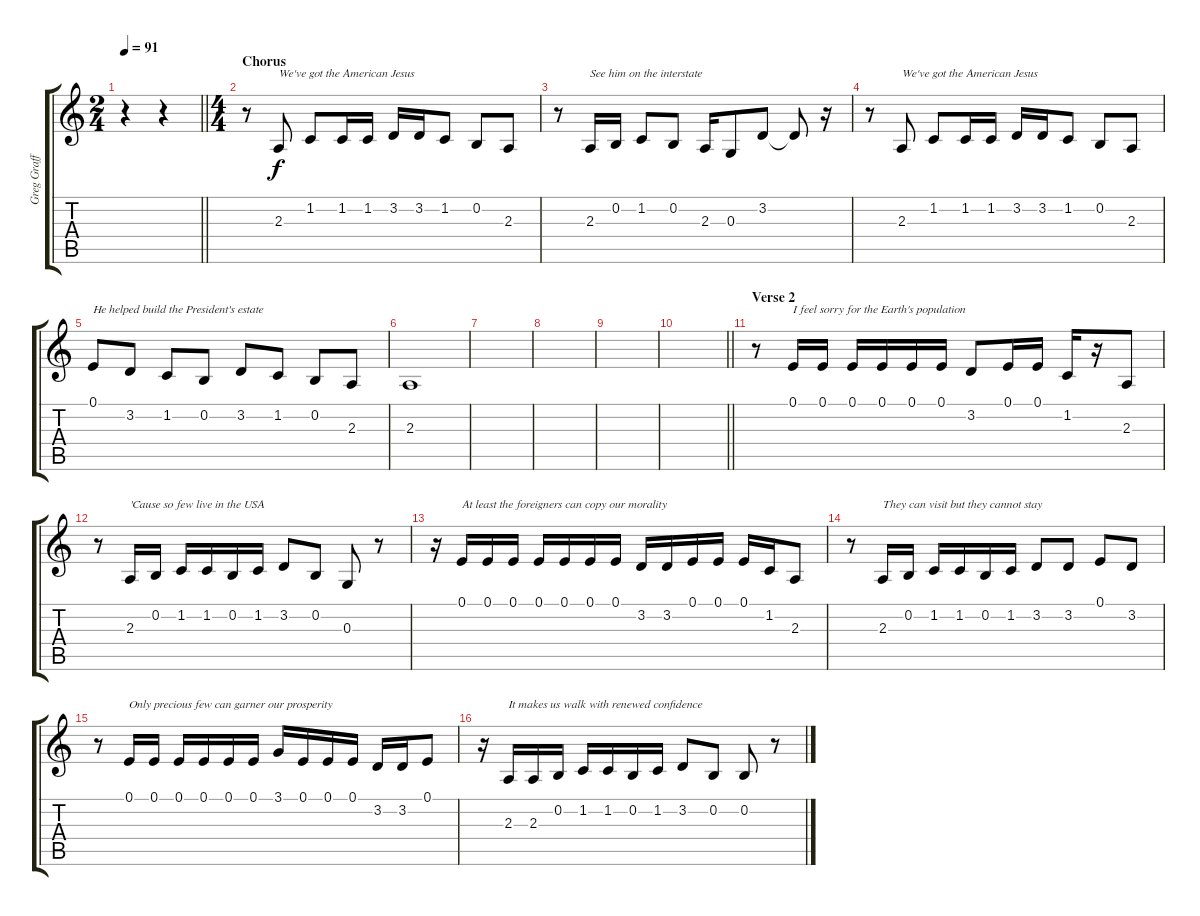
\track ("Greg Graffin (Vocals)" "Greg Graff") {instrument oboe}
\staff {score tabs}
\tuning (E4 B3 G3 D3 A2 E2) {hide}
\ts (2 4)
\tempo 91
\clef g2
\barLineRight lightlight
\ks c
r.4{dy f} r.4 |
\ts (4 4)
\section ("" "Chorus")
r.8 2.3.8{txt "We've got the American Jesus"} 1.2.8 1.2.16 1.2.16 3.2.16 3.2.16 1.2.8 0.2.8 2.3.8 |
r.8 2.3.16{txt "See him on the interstate"} 0.2.16 1.2.8 0.2.8 2.3.16 0.3.8 3.2.8 3.2{t}.8 r.16 |
r.8 2.3.8{txt "We've got the American Jesus"} 1.2.8 1.2.16 1.2.16 3.2.16 3.2.16 1.2.8 0.2.8 2.3.8 |
0.1.8{txt "He helped build the President's estate"} 3.2.8 1.2.8 0.2.8 3.2.8 1.2.8 0.2.8 2.3.8 |
2.3.1 |
|
|
|
\barLineRight lightlight
|
\section ("" "Verse 2")
r.8 0.1.16{txt "I feel sorry for the Earth's population"} 0.1.16 0.1.16 0.1.16 0.1.16 0.1.16 3.2.8 0.1.16 0.1.16 1.2.16 r.16 2.3.8 |
r.8 2.3.16{txt "'Cause so few live in the USA"} 0.2.16 1.2.16 1.2.16 0.2.16 1.2.16 3.2.8 0.2.8 0.3.8 r.8 |
r.16 0.1.16{txt "At least the foreigners can copy our morality"} 0.1.16 0.1.16 0.1.16 0.1.16 0.1.16 0.1.16 3.2.16 3.2.16 0.1.16 0.1.16 0.1.16 1.2.16 2.3.8 |
r.8 2.3.16{txt "They can visit but they cannot stay"} 0.2.16 1.2.16 1.2.16 0.2.16 1.2.16 3.2.8 3.2.8 0.1.8 3.2.8 |
r.8 0.1.16{txt "Only precious few can garner our prosperity"} 0.1.16 0.1.16 0.1.16 0.1.16 0.1.16 3.1.16 0.1.16 0.1.16 0.1.16 3.2.16 3.2.16 0.1.8 |
r.16 2.3.16{txt "It makes us walk with renewed confidence"} 2.3.16 0.2.16 1.2.16 1.2.16 0.2.16 1.2.16 3.2.8 0.2.8 0.2.8 r.8
